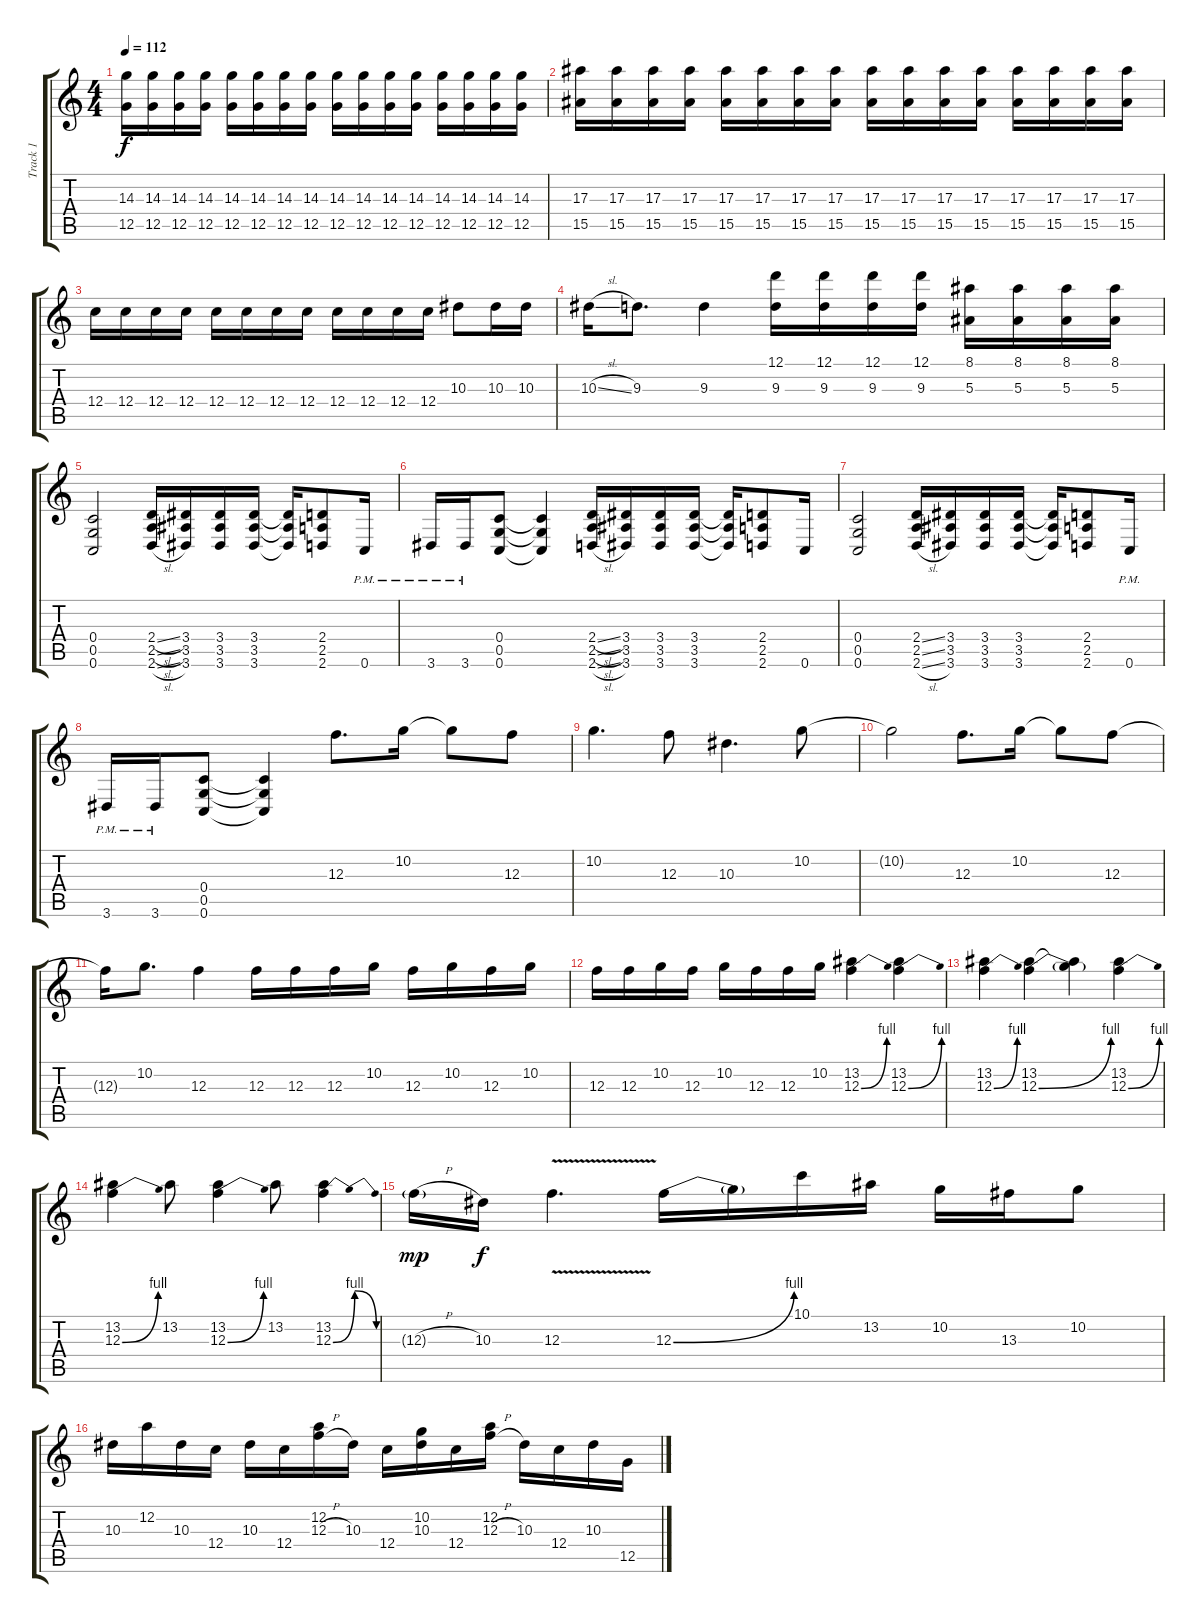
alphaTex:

\track ("Track 1" "Track 1") {instrument distortionguitar}
\staff {score tabs}
\tuning (D4 A3 F3 C3 G2 C2) {hide}
\ts (4 4)
\tempo 112
\clef g2
\ks c
(14.3 12.5).16{dy f} (14.3 12.5).16 (14.3 12.5).16 (14.3 12.5).16 (14.3 12.5).16 (14.3 12.5).16 (14.3 12.5).16 (14.3 12.5).16 (14.3 12.5).16 (14.3 12.5).16 (14.3 12.5).16 (14.3 12.5).16 (14.3 12.5).16 (14.3 12.5).16 (14.3 12.5).16 (14.3 12.5).16 |
(17.3 15.5).16 (17.3 15.5).16 (17.3 15.5).16 (17.3 15.5).16 (17.3 15.5).16 (17.3 15.5).16 (17.3 15.5).16 (17.3 15.5).16 (17.3 15.5).16 (17.3 15.5).16 (17.3 15.5).16 (17.3 15.5).16 (17.3 15.5).16 (17.3 15.5).16 (17.3 15.5).16 (17.3 15.5).16 |
12.4.16 12.4.16 12.4.16 12.4.16 12.4.16 12.4.16 12.4.16 12.4.16 12.4.16 12.4.16 12.4.16 12.4.16 10.3.8 10.3.16 10.3.16 |
10.3{sl}.16 9.3.8{d} 9.3.4 (12.1 9.3).16 (12.1 9.3).16 (12.1 9.3).16 (12.1 9.3).16 (8.1 5.3).16 (8.1 5.3).16 (8.1 5.3).16 (8.1 5.3).16 |
(0.4 0.5 0.6).2 (2.4{sl} 2.5{sl} 2.6{sl}).16 (3.4 3.5 3.6).16 (3.4 3.5 3.6).16 (3.4 3.5 3.6).16 (3.4{t} 3.5{t} 3.6{t}).16 (2.4 2.5 2.6).8 0.6{pm}.16 |
3.6{pm}.16 3.6{pm}.16 (0.4 0.5 0.6).8 (0.4{t} 0.5{t} 0.6{t}).4 (2.4{sl} 2.5{sl} 2.6{sl}).16 (3.4 3.5 3.6).16 (3.4 3.5 3.6).16 (3.4 3.5 3.6).16 (3.4{t} 3.5{t} 3.6{t}).16 (2.4 2.5 2.6).8 0.6.16 |
(0.4 0.5 0.6).2 (2.4{ss} 2.5{ss} 2.6{sl}).16 (3.4 3.5 3.6).16 (3.4 3.5 3.6).16 (3.4 3.5 3.6).16 (3.4{t} 3.5{t} 3.6{t}).16 (2.4 2.5 2.6).8 0.6{pm}.16 |
3.6{pm}.16 3.6{pm}.16 (0.4 0.5 0.6).8 (0.4{t} 0.5{t} 0.6{t}).4 12.3.8{d} 10.2.16 10.2{t}.8 12.3.8 |
10.2.4{d} 12.3.8 10.3.4{d} 10.2.8 |
10.2{t}.2 12.3.8{d} 10.2.16 10.2{t}.8 12.3.8 |
12.3{t}.16 10.2.8{d} 12.3.4 12.3.16 12.3.16 12.3.16 10.2.16 12.3.16 10.2.16 12.3.16 10.2.16 |
12.3.16 12.3.16 10.2.16 12.3.16 10.2.16 12.3.16 12.3.16 10.2.16 (13.2 12.3{be (bend 0 0 60 4)}).4 (13.2 12.3{be (bend 0 0 60 4)}).4 |
(13.2 12.3{be (bend 0 0 60 4)}).4 (13.2 12.3{be (bend 0 0 60 4)}).4 (13.2{t} 12.3{t}).4 (13.2 12.3{be (bend 0 0 60 4)}).4 |
(13.2 12.3{be (bend 0 0 60 4)}).4 13.2.8 (13.2 12.3{be (bend 0 0 60 4)}).4 13.2.8 (13.2 12.3{be (bendrelease 0 0 15 4 15 4 60 0)}).4 |
12.3{h g}.16{dy mp} 10.3.16{dy f} 12.3{v}.4{d} 12.3{be (bend 0 0 60 4)}.16 12.3{t}.16 10.1.16 13.2.16 10.2.16 13.3.16 10.2.8 |
10.3.16 12.2.16 10.3.16 12.4.16 10.3.16 12.4.16 (12.2 12.3{h}).16 10.3.16 12.4.16 (10.2 10.3).16 12.4.16 (12.2 12.3{h}).16 10.3.16 12.4.16 10.3.16 12.5.16
